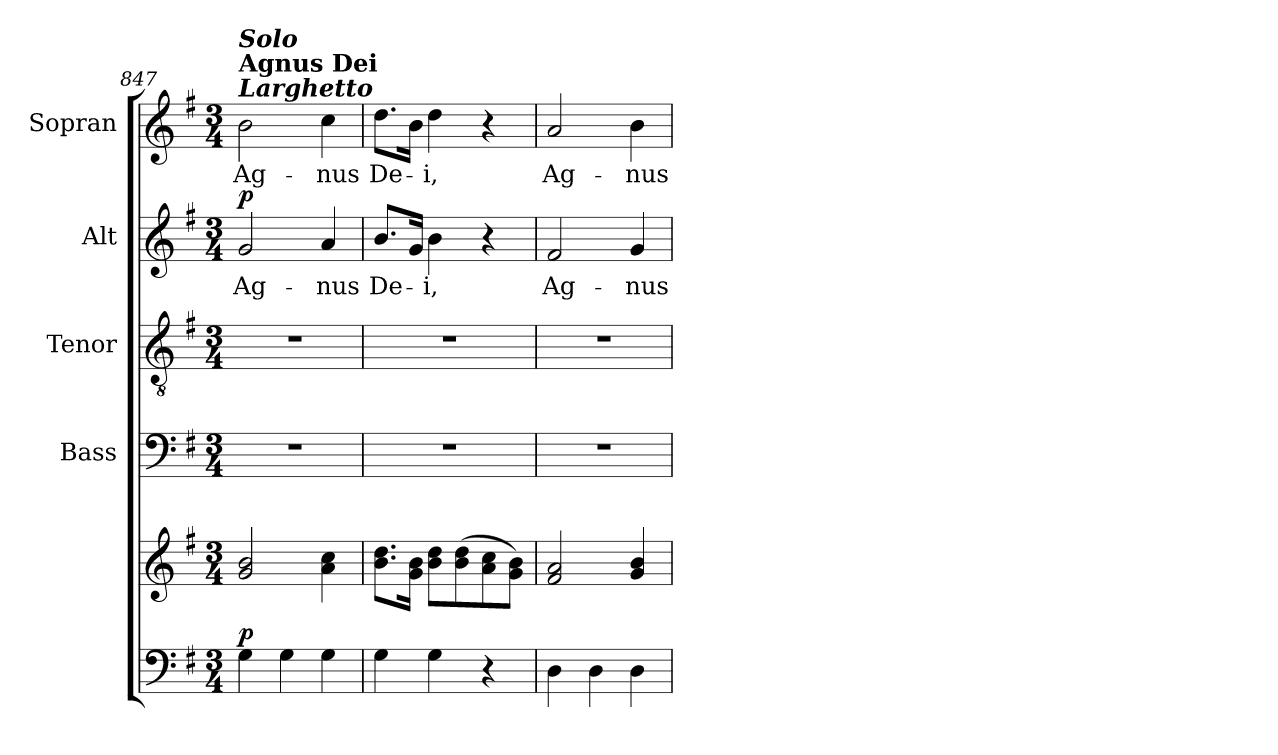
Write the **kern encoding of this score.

**kern	**kern	**dynam	**kern	**kern	**kern	**text	**dynam	**kern	**text
*part5	*part5	*part5	*part4	*part3	*part2	*part2	*part2	*part1	*part1
*staff6	*staff5	*staff5/6	*staff4	*staff3	*staff2	*staff2	*staff2	*staff1	*staff1
*	*	*	*I"Bass	*I"Tenor	*I"Alt	*	*	*I"Sopran	*
*	*	*	*I'B.	*I'T.	*I'A.	*	*	*I'S.	*
!!LO:PB:g=z
*clefF4	*clefG2	*	*clefF4	*clefGv2	*clefG2	*	*	*clefG2	*
*k[f#]	*k[f#]	*	*k[f#]	*k[f#]	*k[f#]	*	*	*k[f#]	*
*G:	*G:	*	*G:	*G:	*G:	*	*	*G:	*
*M3/4	*M3/4	*	*M3/4	*M3/4	*M3/4	*	*	*M3/4	*
=847	=847	=847	=847	=847	=847	=847	=847	=847	=847
!	!	!	!	!	!	!	!	!LO:TX:a:Bi:t=Larghetto	!
!	!	!	!	!	!	!	!	!LO:TX:a:B:t=Agnus Dei	!
!	!	!	!	!	!	!	!	!LO:TX:a:Bi:t=Solo	!
!	!	!LO:DY:a=2	!	!	!	!LO:LY:b	!LO:DY:a	!	!LO:LY:b
4G\	2g/ 2b/	p	2.r	2.r	2g/	Ag-	p	2b\	Ag-
4G\	.	.	.	.	.	.	.	.	.
!	!	!	!	!	!	!LO:LY:b	!	!	!LO:LY:b
4G\	4a\ 4cc\	.	.	.	4a/	-nus	.	4cc\	-nus
=848	=848	=848	=848	=848	=848	=848	=848	=848	=848
!	!	!	!	!	!	!LO:LY:b	!	!	!LO:LY:b
4G\	8.b\ 8.dd\L	.	2.r	2.r	8.b/L	De-	.	8.dd\L	De-
.	16g\ 16b\Jk	.	.	.	16g/Jk	.	.	16b\Jk	.
!	!	!	!	!	!	!LO:LY:b	!	!	!LO:LY:b
4G\	8b\ 8dd\L	.	.	.	4b\	-i,	.	4dd\	-i,
.	(>8b\ 8dd\	.	.	.	.	.	.	.	.
4r	8a\ 8cc\	.	.	.	4r	.	.	4r	.
.	8g\ 8b\J)	.	.	.	.	.	.	.	.
=849	=849	=849	=849	=849	=849	=849	=849	=849	=849
!	!	!	!	!	!	!LO:LY:b	!	!	!LO:LY:b
4D\	2f#/ 2a/	.	2.r	2.r	2f#/	Ag-	.	2a/	Ag-
4D\	.	.	.	.	.	.	.	.	.
!	!	!	!	!	!	!LO:LY:b	!	!	!LO:LY:b
4D\	4g/ 4b/	.	.	.	4g/	-nus	.	4b\	-nus
=	=	=	=	=	=	=	=	=	=
*-	*-	*-	*-	*-	*-	*-	*-	*-	*-
